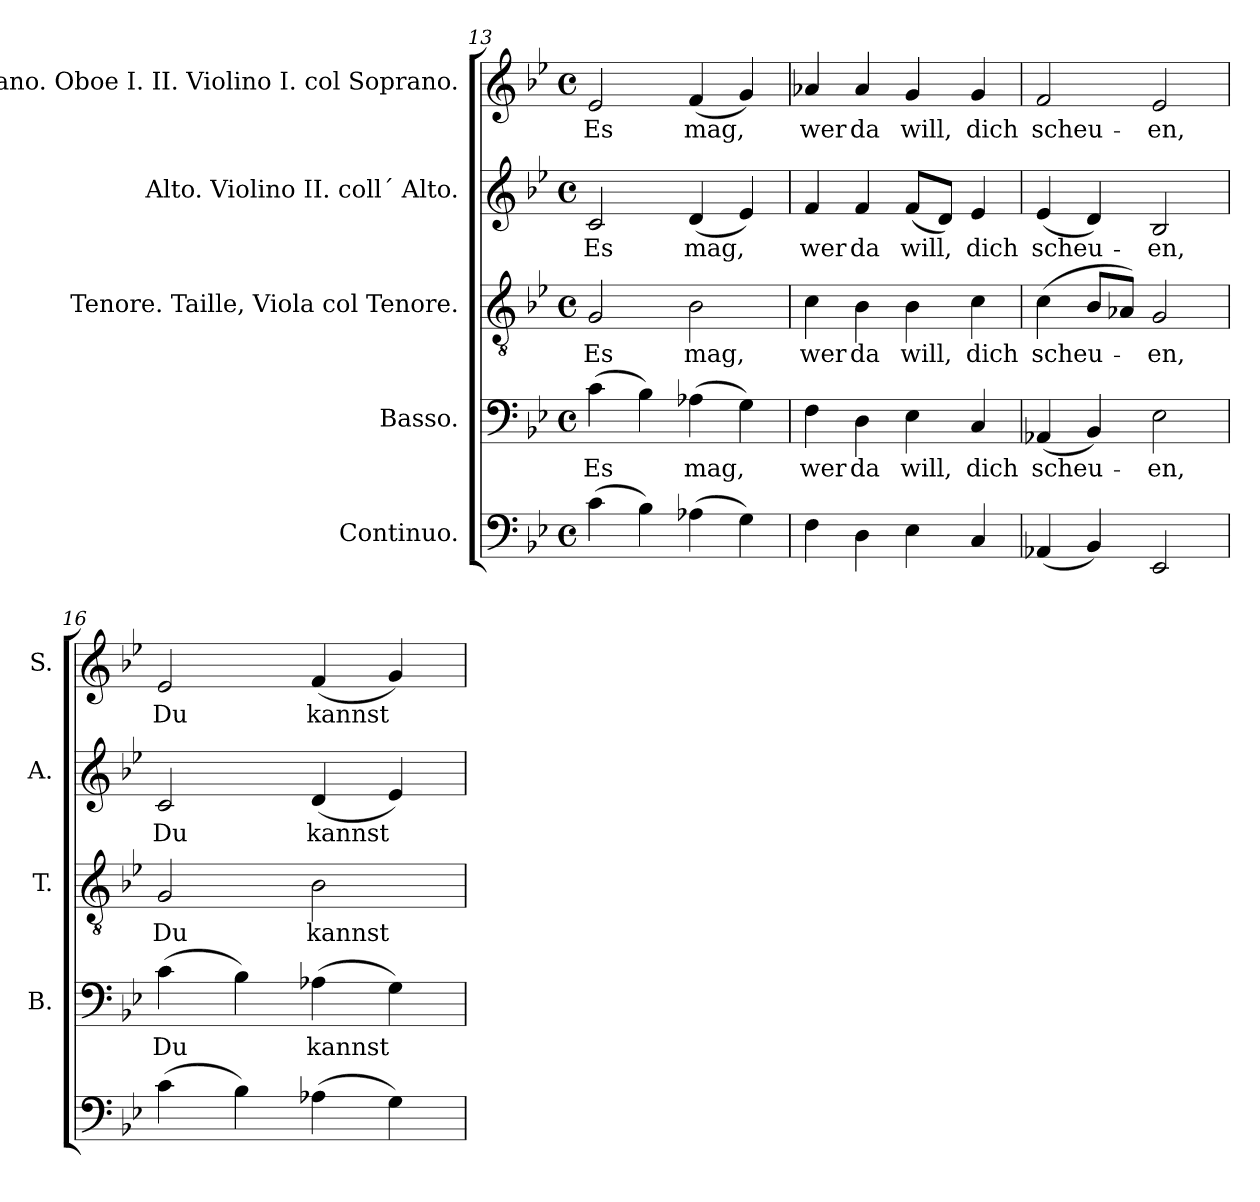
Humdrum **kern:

**kern	**kern	**text	**kern	**text	**kern	**text	**kern	**text
*part5	*part4	*part4	*part3	*part3	*part2	*part2	*part1	*part1
*staff5	*staff4	*staff4	*staff3	*staff3	*staff2	*staff2	*staff1	*staff1
*I"Continuo.	*I"Basso.	*	*I"Tenore. Taille, Viola col Tenore.	*	*I"Alto. Violino II. coll´ Alto.	*	*I"Soprano. Oboe I.  II. Violino I. col Soprano.	*
*	*I'B.	*	*I'T.	*	*I'A.	*	*I'S.	*
*clefF4	*clefF4	*	*clefGv2	*	*clefG2	*	*clefG2	*
*	*	*	*ITrd7c12	*	*	*	*	*
*k[b-e-]	*k[b-e-]	*	*k[b-e-]	*	*k[b-e-]	*	*k[b-e-]	*
*B-:	*B-:	*	*B-:	*	*B-:	*	*B-:	*
*M4/4	*M4/4	*	*M4/4	*	*M4/4	*	*M4/4	*
*met(c)	*met(c)	*	*met(c)	*	*met(c)	*	*met(c)	*
=13	=13	=13	=13	=13	=13	=13	=13	=13
!	!	!LO:LY:b:color=#000000	!	!	!	!	!	!
!	!	!	!	!LO:LY:b:color=#000000	!	!	!	!
!	!	!	!	!	!	!LO:LY:b:color=#000000	!	!
!	!	!	!	!	!	!	!	!LO:LY:b:color=#000000
(4ci\	(4ci\	Es	2GGi/	Es	2ci/	Es	2e-i/	Es
4B-i\)	4B-i\)	.	.	.	.	.	.	.
!	!	!LO:LY:b:color=#000000	!	!	!	!	!	!
!	!	!	!	!LO:LY:b:color=#000000	!	!	!	!
!	!	!	!	!	!	!LO:LY:b:color=#000000	!	!
!	!	!	!	!	!	!	!	!LO:LY:b:color=#000000
(4A-Xi\	(4A-Xi\	mag,	2BB-i\	mag,	(4di/	mag,	(4fi/	mag,
4Gi\)	4Gi\)	.	.	.	4e-i/)	.	4gi/)	.
!!LO:PB:g=z
=14	=14	=14	=14	=14	=14	=14	=14	=14
!	!	!LO:LY:b:color=#000000	!	!	!	!	!	!
!	!	!	!	!LO:LY:b:color=#000000	!	!	!	!
!	!	!	!	!	!	!LO:LY:b:color=#000000	!	!
!	!	!	!	!	!	!	!	!LO:LY:b:color=#000000
4Fi\	4Fi\	wer	4Ci\	wer	4fi/	wer	4a-Xi/	wer
!	!	!LO:LY:b:color=#000000	!	!	!	!	!	!
!	!	!	!	!LO:LY:b:color=#000000	!	!	!	!
!	!	!	!	!	!	!LO:LY:b:color=#000000	!	!
!	!	!	!	!	!	!	!	!LO:LY:b:color=#000000
4Di\	4Di\	da	4BB-i\	da	4fi/	da	4a-i/	da
!	!	!LO:LY:b:color=#000000	!	!	!	!	!	!
!	!	!	!	!LO:LY:b:color=#000000	!	!	!	!
!	!	!	!	!	!	!LO:LY:b:color=#000000	!	!
!	!	!	!	!	!	!	!	!LO:LY:b:color=#000000
4E-i\	4E-i\	will,	4BB-i\	will,	(8fi/L	will,	4gi/	will,
.	.	.	.	.	8di/J)	.	.	.
!	!	!LO:LY:b:color=#000000	!	!	!	!	!	!
!	!	!	!	!LO:LY:b:color=#000000	!	!	!	!
!	!	!	!	!	!	!LO:LY:b:color=#000000	!	!
!	!	!	!	!	!	!	!	!LO:LY:b:color=#000000
4Ci/	4Ci/	dich	4Ci\	dich	4e-i/	dich	4gi/	dich
=15	=15	=15	=15	=15	=15	=15	=15	=15
!	!	!LO:LY:b:color=#000000	!	!	!	!	!	!
!	!	!	!	!LO:LY:b:color=#000000	!	!	!	!
!	!	!	!	!	!	!LO:LY:b:color=#000000	!	!
!	!	!	!	!	!	!	!	!LO:LY:b:color=#000000
(4AA-Xi/	(4AA-Xi/	scheu-	(4Ci\	scheu-	(4e-i/	scheu-	2fi/	scheu-
4BB-i/)	4BB-i/)	.	8BB-i/L	.	4di/)	.	.	.
.	.	.	8AA-Xi/J)	.	.	.	.	.
!	!	!LO:LY:b:color=#000000	!	!	!	!	!	!
!	!	!	!	!LO:LY:b:color=#000000	!	!	!	!
!	!	!	!	!	!	!LO:LY:b:color=#000000	!	!
!	!	!	!	!	!	!	!	!LO:LY:b:color=#000000
2EE-i/	2E-i\	-en,	2GGi/	-en,	2B-i/	-en,	2e-i/	-en,
=16	=16	=16	=16	=16	=16	=16	=16	=16
!	!	!LO:LY:b:color=#000000	!	!	!	!	!	!
!	!	!	!	!LO:LY:b:color=#000000	!	!	!	!
!	!	!	!	!	!	!LO:LY:b:color=#000000	!	!
!	!	!	!	!	!	!	!	!LO:LY:b:color=#000000
(4ci\	(4ci\	Du	2GGi/	Du	2ci/	Du	2e-i/	Du
4B-i\)	4B-i\)	.	.	.	.	.	.	.
!	!	!LO:LY:b:color=#000000	!	!	!	!	!	!
!	!	!	!	!LO:LY:b:color=#000000	!	!	!	!
!	!	!	!	!	!	!LO:LY:b:color=#000000	!	!
!	!	!	!	!	!	!	!	!LO:LY:b:color=#000000
(4A-Xi\	(4A-Xi\	kannst	2BB-i\	kannst	(4di/	kannst	(4fi/	kannst
4Gi\)	4Gi\)	.	.	.	4e-i/)	.	4gi/)	.
=	=	=	=	=	=	=	=	=
*-	*-	*-	*-	*-	*-	*-	*-	*-
